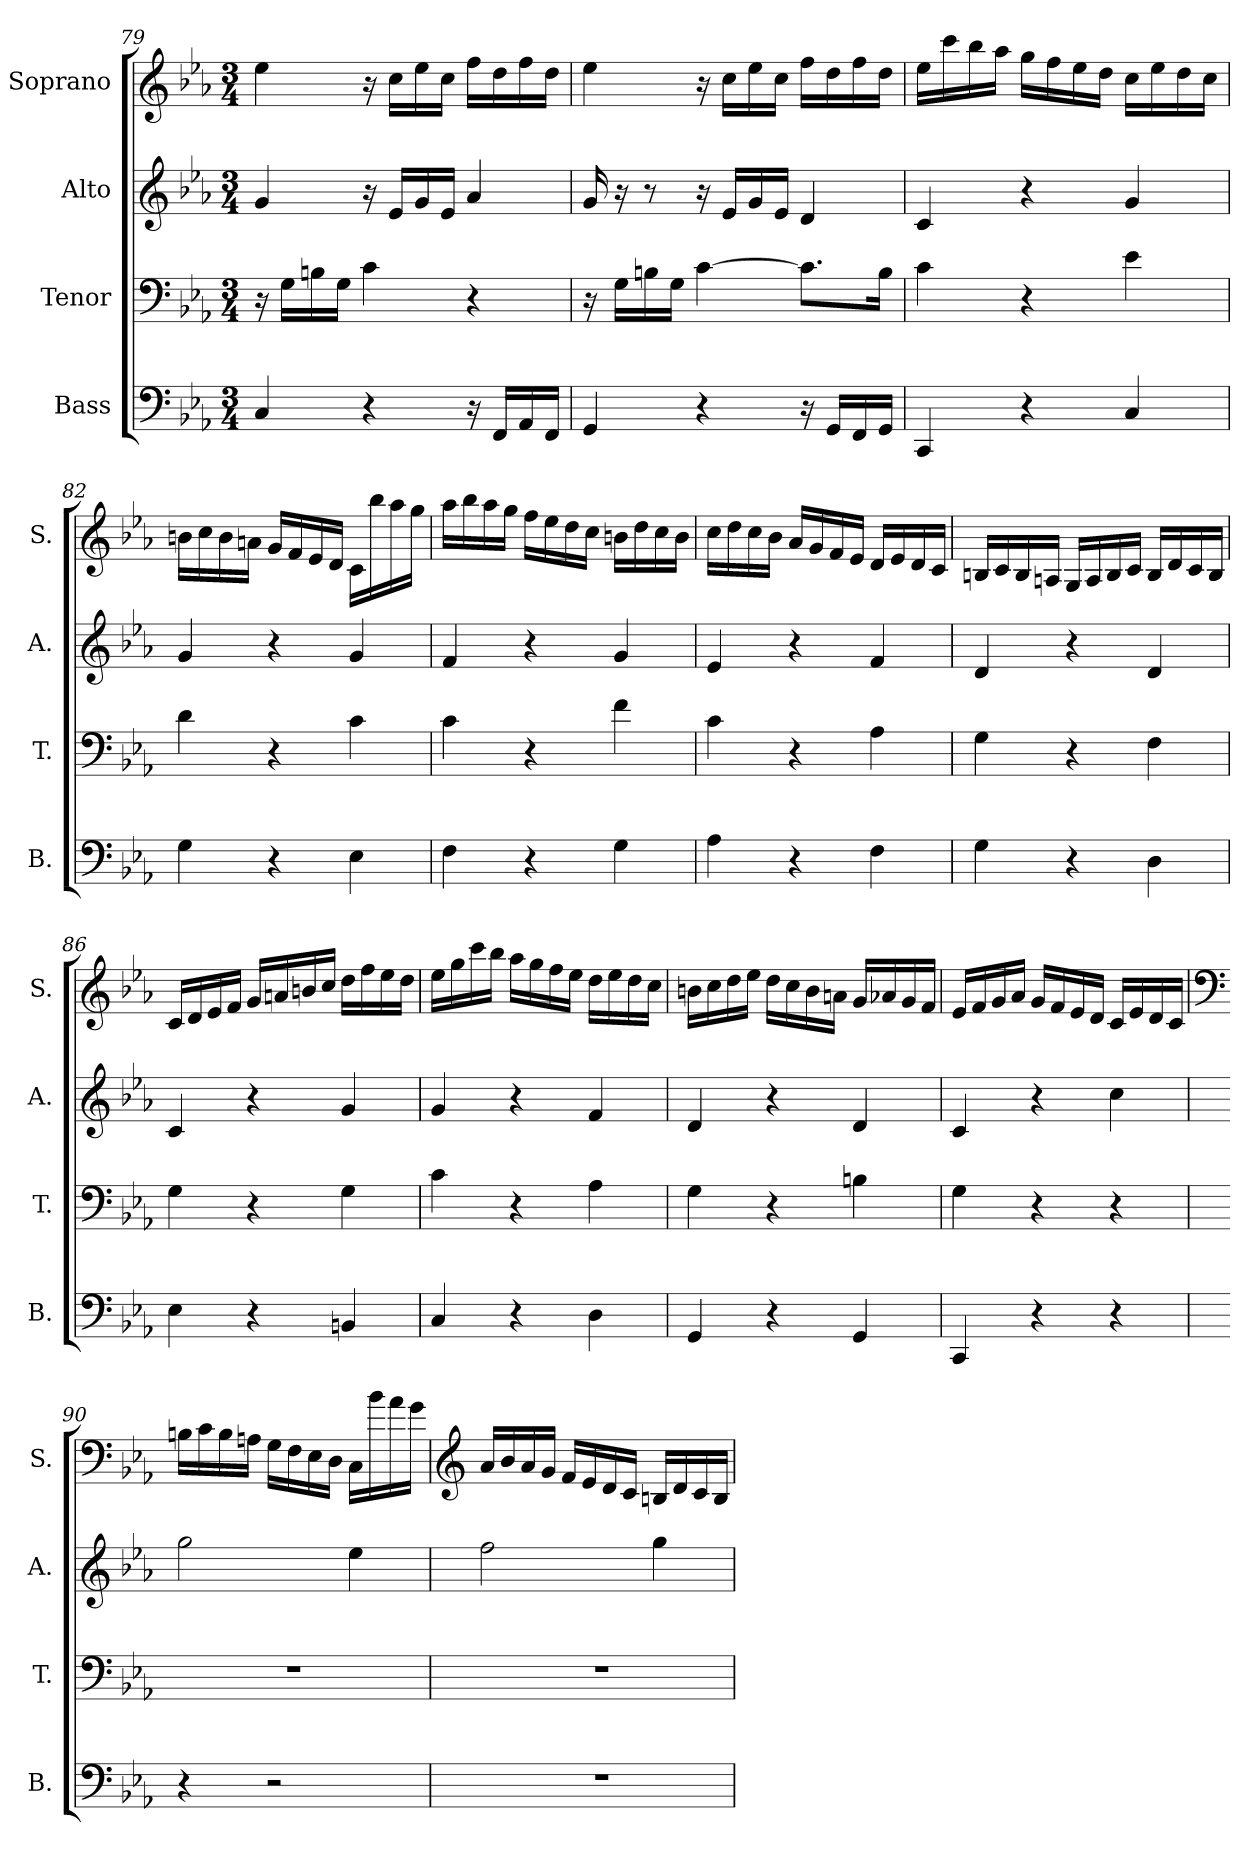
**kern	**kern	**kern	**kern
*part4	*part3	*part2	*part1
*staff4	*staff3	*staff2	*staff1
*I"Bass	*I"Tenor	*I"Alto	*I"Soprano
*I'B.	*I'T.	*I'A.	*I'S.
!!LO:PB:g=z
*clefF4	*clefF4	*clefG2	*clefG2
*k[b-e-a-]	*k[b-e-a-]	*k[b-e-a-]	*k[b-e-a-]
*M3/4	*M3/4	*M3/4	*M3/4
=79	=79	=79	=79
4C/	16r	4g/	4ee-\
.	16G\LL	.	.
.	16Bn\	.	.
.	16G\JJ	.	.
4r	4c\	16r	16r
.	.	16e-/LL	16cc\LL
.	.	16g/	16ee-\
.	.	16e-/JJ	16cc\JJ
16r	4r	4a-/	16ff\LL
16FF/LL	.	.	16dd\
16AA-/	.	.	16ff\
16FF/JJ	.	.	16dd\JJ
=80	=80	=80	=80
4GG/	16r	16g/	4ee-\
.	16G\LL	16r	.
.	16Bn\	8r	.
.	16G\JJ	.	.
4r	[4c\	16r	16r
.	.	16e-/LL	16cc\LL
.	.	16g/	16ee-\
.	.	16e-/JJ	16cc\JJ
16r	8.c\L]	4d/	16ff\LL
16GG/LL	.	.	16dd\
16FF/	.	.	16ff\
16GG/JJ	16B\Jk	.	16dd\JJ
=81	=81	=81	=81
4CC/	4c\	4c/	16ee-\LL
.	.	.	16ccc\
.	.	.	16bb-\
.	.	.	16aa-\JJ
4r	4r	4r	16gg\LL
.	.	.	16ff\
.	.	.	16ee-\
.	.	.	16dd\JJ
4C/	4e-\	4g/	16cc\LL
.	.	.	16ee-\
.	.	.	16dd\
.	.	.	16cc\JJ
!!LO:LB:g=z
=82	=82	=82	=82
4G\	4d\	4g/	16bn\LL
.	.	.	16cc\
.	.	.	16b\
.	.	.	16an\JJ
4r	4r	4r	16g/LL
.	.	.	16f/
.	.	.	16e-/
.	.	.	16d/JJ
4E-\	4c\	4g/	16c\LL
.	.	.	16bb-\
.	.	.	16aa-\
.	.	.	16gg\JJ
=83	=83	=83	=83
4F\	4c\	4f/	16aa-\LL
.	.	.	16bb-\
.	.	.	16aa-\
.	.	.	16gg\JJ
4r	4r	4r	16ff\LL
.	.	.	16ee-\
.	.	.	16dd\
.	.	.	16cc\JJ
4G\	4f\	4g/	16bn\LL
.	.	.	16dd\
.	.	.	16cc\
.	.	.	16b\JJ
=84	=84	=84	=84
4A-\	4c\	4e-/	16cc\LL
.	.	.	16dd\
.	.	.	16cc\
.	.	.	16b-\JJ
4r	4r	4r	16a-/LL
.	.	.	16g/
.	.	.	16f/
.	.	.	16e-/JJ
4F\	4A-\	4f/	16d/LL
.	.	.	16e-/
.	.	.	16d/
.	.	.	16c/JJ
!!LO:LB:g=z
=85	=85	=85	=85
4G\	4G\	4d/	16Bn/LL
.	.	.	16c/
.	.	.	16B/
.	.	.	16An/JJ
4r	4r	4r	16G/LL
.	.	.	16A/
.	.	.	16B/
.	.	.	16c/JJ
4D\	4F\	4d/	16B/LL
.	.	.	16d/
.	.	.	16c/
.	.	.	16B/JJ
=86	=86	=86	=86
4E-\	4G\	4c/	16c/LL
.	.	.	16d/
.	.	.	16e-/
.	.	.	16f/JJ
4r	4r	4r	16g/LL
.	.	.	16an/
.	.	.	16bn/
.	.	.	16cc/JJ
4BBn/	4G\	4g/	16dd\LL
.	.	.	16ff\
.	.	.	16ee-\
.	.	.	16dd\JJ
=87	=87	=87	=87
4C/	4c\	4g/	16ee-\LL
.	.	.	16gg\
.	.	.	16ccc\
.	.	.	16bb-\JJ
4r	4r	4r	16aa-\LL
.	.	.	16gg\
.	.	.	16ff\
.	.	.	16ee-\JJ
4D\	4A-\	4f/	16dd\LL
.	.	.	16ee-\
.	.	.	16dd\
.	.	.	16cc\JJ
!!LO:PB:g=z
=88	=88	=88	=88
4GG/	4G\	4d/	16bn\LL
.	.	.	16cc\
.	.	.	16dd\
.	.	.	16ee-\JJ
4r	4r	4r	16dd\LL
.	.	.	16cc\
.	.	.	16b\
.	.	.	16an\JJ
4GG/	4Bn\	4d/	16g/LL
.	.	.	16a-X/
.	.	.	16g/
.	.	.	16f/JJ
=89	=89	=89	=89
4CC/	4G\	4c/	16e-/LL
.	.	.	16f/
.	.	.	16g/
.	.	.	16a-/JJ
4r	4r	4r	16g/LL
.	.	.	16f/
.	.	.	16e-/
.	.	.	16d/JJ
4r	4r	4cc\	16c/LL
.	.	.	16e-/
.	.	.	16d/
.	.	.	16c/JJ
=90	=90	=90	=90
*	*	*	*clefF4
4r	2.r	2gg\	16Bn\LL
.	.	.	16c\
.	.	.	16B\
.	.	.	16An\JJ
2r	.	.	16G\LL
.	.	.	16F\
.	.	.	16E-\
.	.	.	16D\JJ
.	.	4ee-\	16C\LL
.	.	.	16b-\
.	.	.	16a-\
.	.	.	16g\JJ
!!LO:LB:g=z
=91	=91	=91	=91
*	*	*	*clefG2
2.r	2.r	2ff\	16a-/LL
.	.	.	16b-/
.	.	.	16a-/
.	.	.	16g/JJ
.	.	.	16f/LL
.	.	.	16e-/
.	.	.	16d/
.	.	.	16c/JJ
.	.	4gg\	16Bn/LL
.	.	.	16d/
.	.	.	16c/
.	.	.	16B/JJ
=	=	=	=
*-	*-	*-	*-
